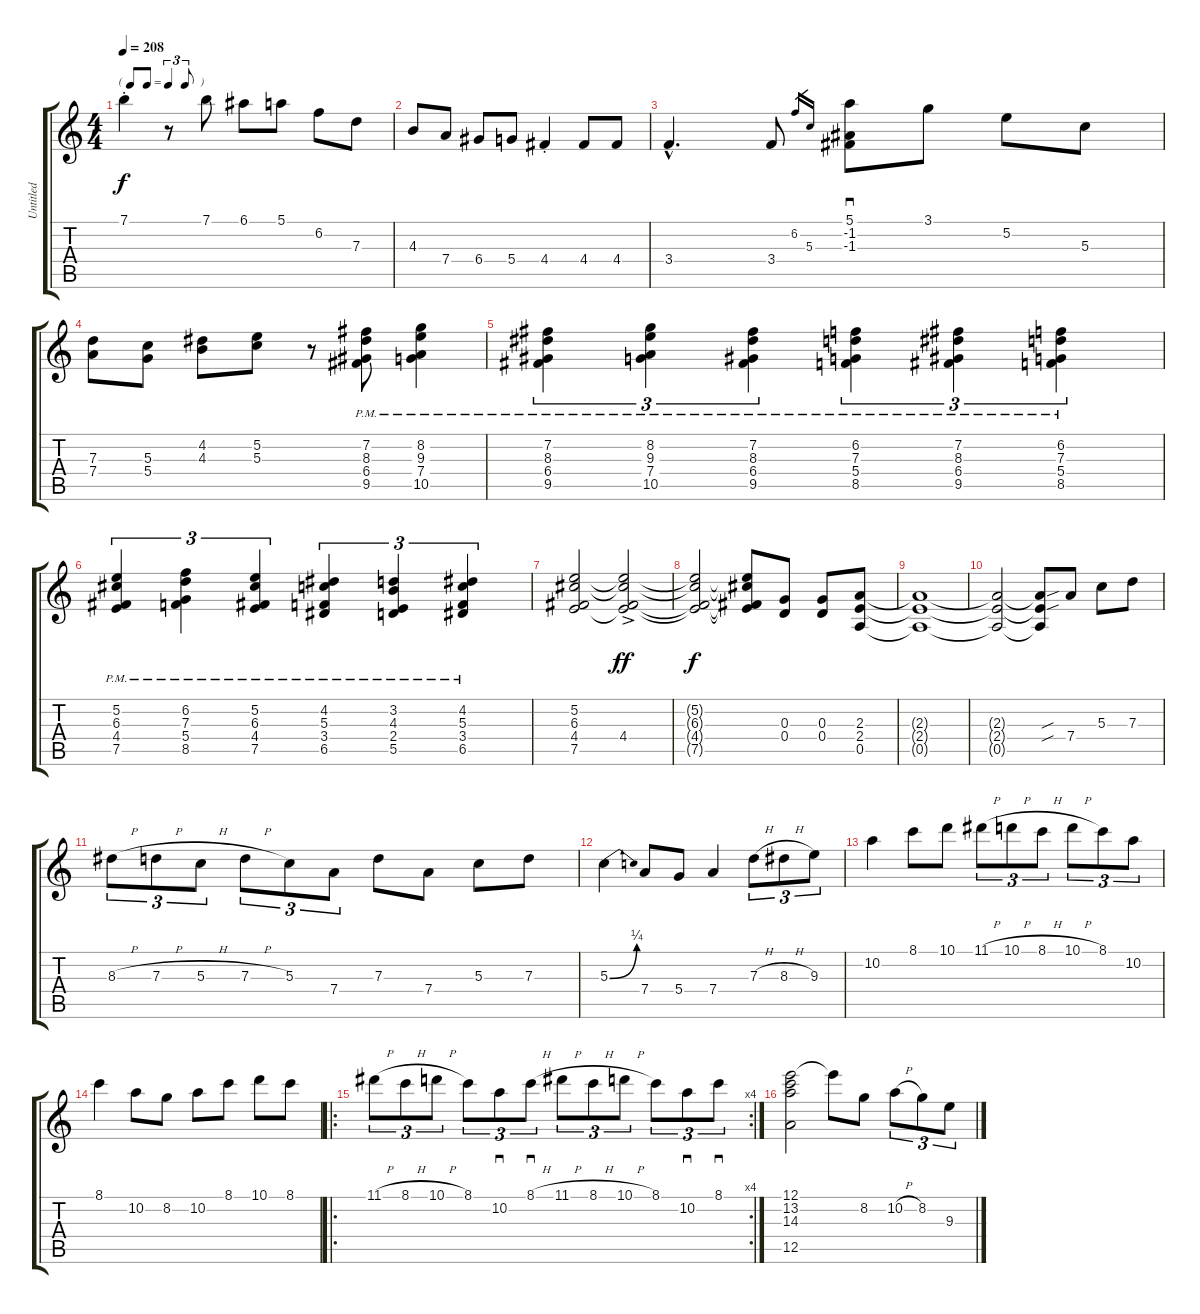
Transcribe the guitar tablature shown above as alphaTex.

\track ("Untitled" "Untitled") {instrument overdrivenguitar}
\staff {score tabs}
\tuning (E4 B3 G3 D3 A2 E2) {hide}
\ts (4 4)
\tf triplet8th
\tempo 208
\clef g2
\ks c
7.1{st}.4{dy f} r.8 7.1.8 6.1.8 5.1.8 6.2.8 7.3.8 |
4.3.8 7.4.8 6.4.8 5.4.8 4.4{st}.4 4.4.8 4.4.8 |
3.4{hac}.4{d} 3.4.8 6.2.16{gr} 5.3.16{gr} (5.1 -1.2 -1.3).8{sd} 3.1.8 5.2.8 5.3.8 |
(7.3 7.4).8 (5.3 5.4).8 (4.2 4.3).8 (5.2 5.3).8 r.8 (7.2{pm} 8.3{pm} 6.4{pm} 9.5{pm}).8 (8.2{pm} 9.3{pm} 7.4{pm} 10.5{pm}).4 |
(7.2{pm} 8.3{pm} 6.4{pm} 9.5{pm}).4{tu (3 2)} (8.2{pm} 9.3{pm} 7.4{pm} 10.5{pm}).4{tu (3 2)} (7.2{pm} 8.3{pm} 6.4{pm} 9.5{pm}).4{tu (3 2)} (6.2{pm} 7.3{pm} 5.4{pm} 8.5{pm}).4{tu (3 2)} (7.2{pm} 8.3{pm} 6.4{pm} 9.5{pm}).4{tu (3 2)} (6.2{pm} 7.3{pm} 5.4{pm} 8.5{pm}).4{tu (3 2)} |
(5.2{pm} 6.3{pm} 4.4{pm} 7.5{pm}).4{tu (3 2)} (6.2{pm} 7.3{pm} 5.4{pm} 8.5{pm}).4{tu (3 2)} (5.2{pm} 6.3{pm} 4.4{pm} 7.5{pm}).4{tu (3 2)} (4.2{pm} 5.3{pm} 3.4{pm} 6.5{pm}).4{tu (3 2)} (3.2{pm} 4.3{pm} 2.4{pm} 5.5{pm}).4{tu (3 2)} (4.2{pm} 5.3{pm} 3.4{pm} 6.5{pm}).4{tu (3 2)} |
(5.2 6.3 4.4 7.5).2 (5.2{t} 6.3{t} 4.4{ac} 7.5{t}).2{dy ff} |
(5.2{t} 6.3{t} 4.4{t} 7.5{t}).2{dy f} (5.2{t} 6.3{t} 4.4{t} 7.5{t}).8 (0.3 0.4).8 (0.3 0.4).8 (2.3 2.4 0.5).8 |
(2.3{t} 2.4{t} 0.5{t}).1 |
(2.3{t} 2.4{t} 0.5{t}).2 (2.3{sou t} 2.4{sou t} 0.5{t}).8 7.4.8 5.3.8 7.3.8 |
8.3{h}.8{tu (3 2)} 7.3{h}.8{tu (3 2)} 5.3{h}.8{tu (3 2)} 7.3{h}.8{tu (3 2)} 5.3.8{tu (3 2)} 7.4.8{tu (3 2)} 7.3.8 7.4.8 5.3.8 7.3.8 |
5.3{be (bend 0 0 60 1)}.4 7.4.8 5.4.8 7.4.4 7.3{h}.8{tu (3 2)} 8.3{h}.8{tu (3 2)} 9.3.8{tu (3 2)} |
10.2.4 8.1.8 10.1.8 11.1{h}.8{tu (3 2)} 10.1{h}.8{tu (3 2)} 8.1{h}.8{tu (3 2)} 10.1{h}.8{tu (3 2)} 8.1.8{tu (3 2)} 10.2.8{tu (3 2)} |
8.1.4 10.2.8 8.2.8 10.2.8 8.1.8 10.1.8 8.1.8 |
\ro
\rc 4
11.1{h}.8{tu (3 2)} 8.1{h}.8{tu (3 2)} 10.1{h}.8{tu (3 2)} 8.1.8{tu (3 2)} 10.2.8{sd tu (3 2)} 8.1{h}.8{sd tu (3 2)} 11.1{h}.8{tu (3 2)} 8.1{h}.8{tu (3 2)} 10.1{h}.8{tu (3 2)} 8.1.8{tu (3 2)} 10.2.8{sd tu (3 2)} 8.1.8{sd tu (3 2)} |
(12.1 13.2 14.3 12.5).2 12.1{t}.8 8.2.8 10.2{h}.8{tu (3 2)} 8.2.8{tu (3 2)} 9.3.8{tu (3 2)}
